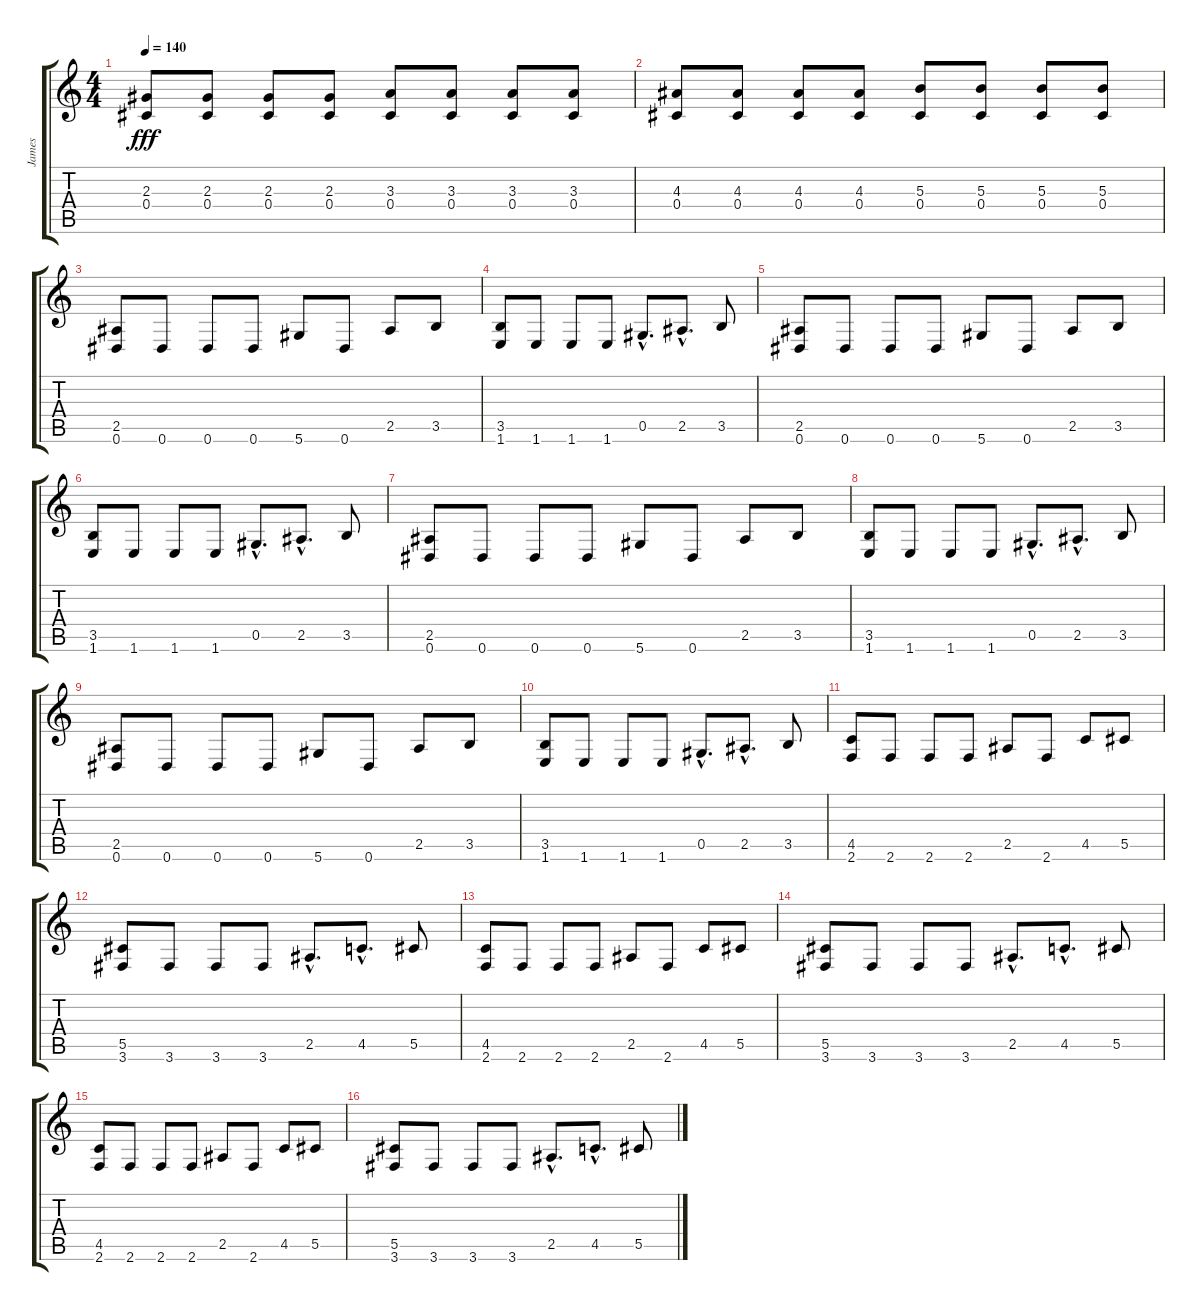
\track ("James" "James") {instrument distortionguitar}
\staff {score tabs}
\tuning (Eb4 Bb3 Gb3 Db3 Ab2 Eb2) {hide}
\ts (4 4)
\tempo 140
\clef g2
\ks c
(2.3 0.4).8{dy fff} (2.3 0.4).8 (2.3 0.4).8 (2.3 0.4).8 (3.3 0.4).8 (3.3 0.4).8 (3.3 0.4).8 (3.3 0.4).8 |
(4.3 0.4).8 (4.3 0.4).8 (4.3 0.4).8 (4.3 0.4).8 (5.3 0.4).8 (5.3 0.4).8 (5.3 0.4).8 (5.3 0.4).8 |
(2.5 0.6).8 0.6.8 0.6.8 0.6.8 5.6.8 0.6.8 2.5.8 3.5.8 |
(3.5 1.6).8 1.6.8 1.6.8 1.6.8 0.5{hac}.8{d} 2.5{hac}.8{d} 3.5.8 |
(2.5 0.6).8 0.6.8 0.6.8 0.6.8 5.6.8 0.6.8 2.5.8 3.5.8 |
(3.5 1.6).8 1.6.8 1.6.8 1.6.8 0.5{hac}.8{d} 2.5{hac}.8{d} 3.5.8 |
(2.5 0.6).8 0.6.8 0.6.8 0.6.8 5.6.8 0.6.8 2.5.8 3.5.8 |
(3.5 1.6).8 1.6.8 1.6.8 1.6.8 0.5{hac}.8{d} 2.5{hac}.8{d} 3.5.8 |
(2.5 0.6).8 0.6.8 0.6.8 0.6.8 5.6.8 0.6.8 2.5.8 3.5.8 |
(3.5 1.6).8 1.6.8 1.6.8 1.6.8 0.5{hac}.8{d} 2.5{hac}.8{d} 3.5.8 |
(4.5 2.6).8 2.6.8 2.6.8 2.6.8 2.5.8 2.6.8 4.5.8 5.5.8 |
(5.5 3.6).8 3.6.8 3.6.8 3.6.8 2.5{hac}.8{d} 4.5{hac}.8{d} 5.5.8 |
(4.5 2.6).8 2.6.8 2.6.8 2.6.8 2.5.8 2.6.8 4.5.8 5.5.8 |
(5.5 3.6).8 3.6.8 3.6.8 3.6.8 2.5{hac}.8{d} 4.5{hac}.8{d} 5.5.8 |
(4.5 2.6).8 2.6.8 2.6.8 2.6.8 2.5.8 2.6.8 4.5.8 5.5.8 |
(5.5 3.6).8 3.6.8 3.6.8 3.6.8 2.5{hac}.8{d} 4.5{hac}.8{d} 5.5.8
